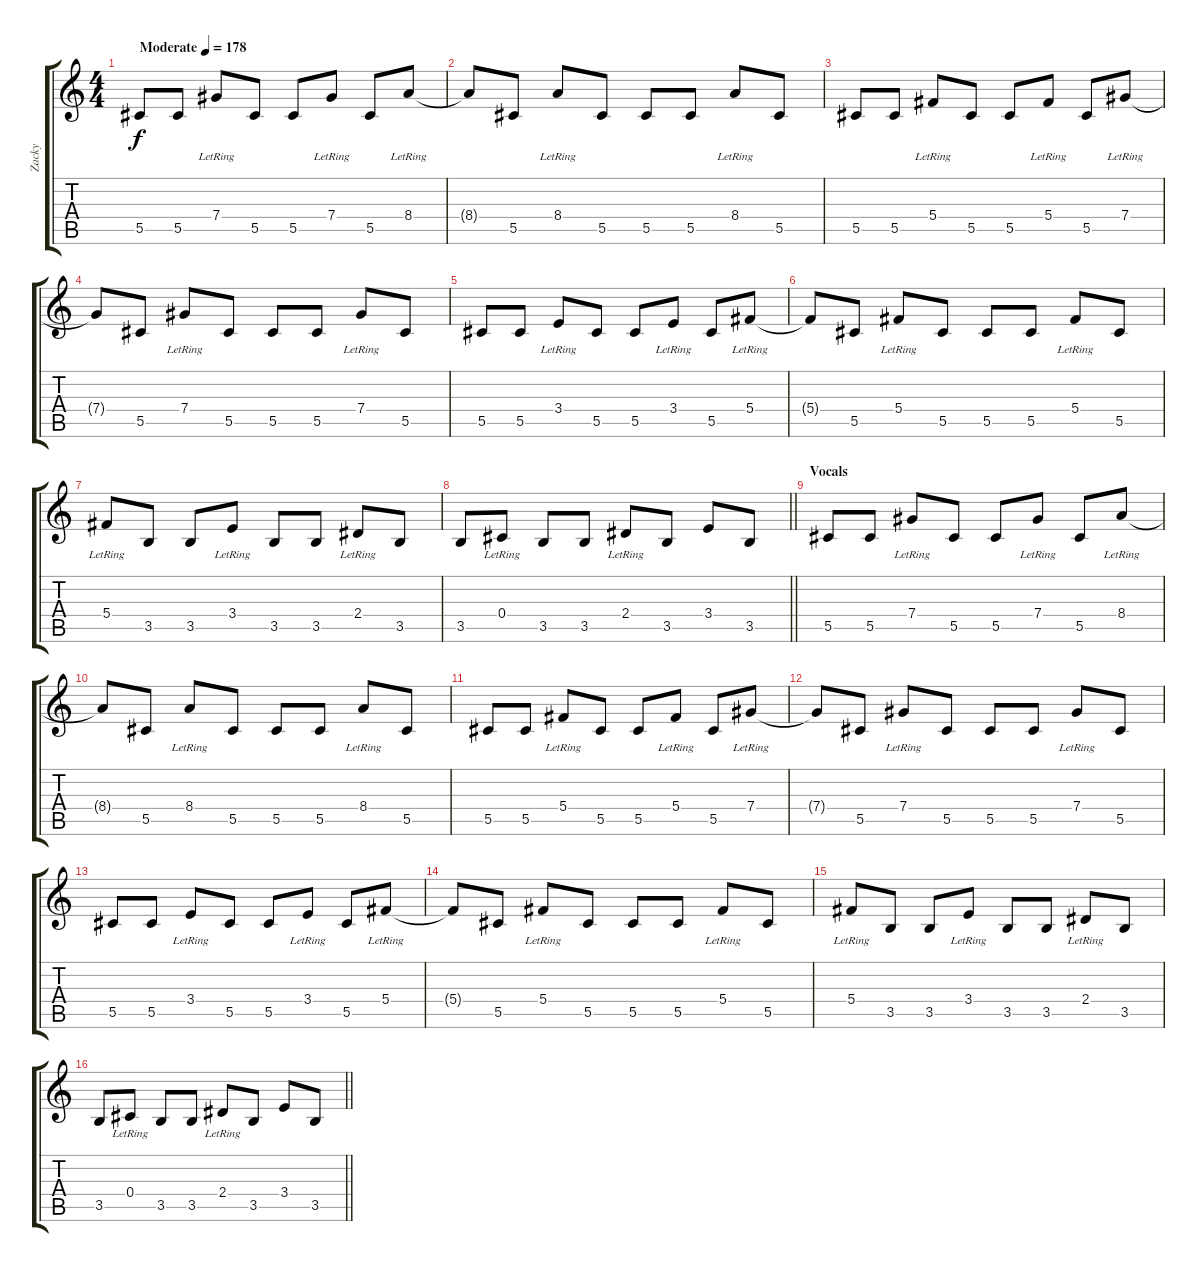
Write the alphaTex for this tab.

\track ("Zacky" "Zacky") {instrument overdrivenguitar}
\staff {score tabs}
\tuning (Eb4 Bb3 Gb3 Db3 Ab2 Db2) {hide}
\ts (4 4)
\tempo (178 "Moderate")
\clef g2
\ks c
5.5.8{dy f instrument overdrivenguitar} 5.5.8 7.4{lr}.8 5.5.8 5.5.8 7.4{lr}.8 5.5.8 8.4{lr}.8 |
8.4{t}.8 5.5.8 8.4{lr}.8 5.5.8 5.5.8 5.5.8 8.4{lr}.8 5.5.8 |
5.5.8 5.5.8 5.4{lr}.8 5.5.8 5.5.8 5.4{lr}.8 5.5.8 7.4{lr}.8 |
7.4{t}.8 5.5.8 7.4{lr}.8 5.5.8 5.5.8 5.5.8 7.4{lr}.8 5.5.8 |
5.5.8 5.5.8 3.4{lr}.8 5.5.8 5.5.8 3.4{lr}.8 5.5.8 5.4{lr}.8 |
5.4{t}.8 5.5.8 5.4{lr}.8 5.5.8 5.5.8 5.5.8 5.4{lr}.8 5.5.8 |
5.4{lr}.8 3.5.8 3.5.8 3.4{lr}.8 3.5.8 3.5.8 2.4{lr}.8 3.5.8 |
\barLineRight lightlight
3.5.8 0.4{lr}.8 3.5.8 3.5.8 2.4{lr}.8 3.5.8 3.4.8 3.5.8 |
\section ("" "Vocals")
5.5.8 5.5.8 7.4{lr}.8 5.5.8 5.5.8 7.4{lr}.8 5.5.8 8.4{lr}.8 |
8.4{t}.8 5.5.8 8.4{lr}.8 5.5.8 5.5.8 5.5.8 8.4{lr}.8 5.5.8 |
5.5.8 5.5.8 5.4{lr}.8 5.5.8 5.5.8 5.4{lr}.8 5.5.8 7.4{lr}.8 |
7.4{t}.8 5.5.8 7.4{lr}.8 5.5.8 5.5.8 5.5.8 7.4{lr}.8 5.5.8 |
5.5.8 5.5.8 3.4{lr}.8 5.5.8 5.5.8 3.4{lr}.8 5.5.8 5.4{lr}.8 |
5.4{t}.8 5.5.8 5.4{lr}.8 5.5.8 5.5.8 5.5.8 5.4{lr}.8 5.5.8 |
5.4{lr}.8 3.5.8 3.5.8 3.4{lr}.8 3.5.8 3.5.8 2.4{lr}.8 3.5.8 |
\barLineRight lightlight
3.5.8 0.4{lr}.8 3.5.8 3.5.8 2.4{lr}.8 3.5.8 3.4.8 3.5.8
